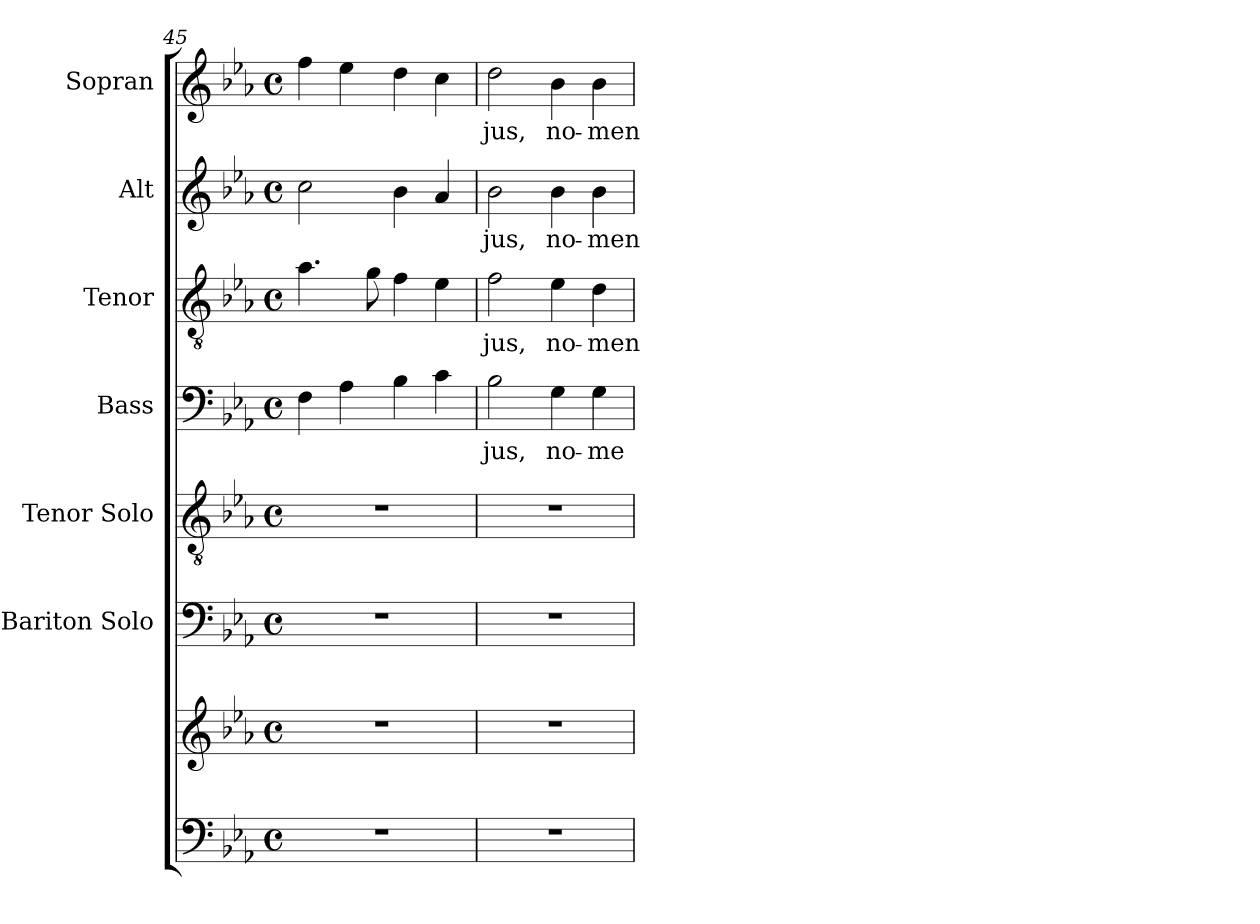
**kern	**kern	**kern	**kern	**kern	**text	**kern	**text	**kern	**text	**kern	**text
*part7	*part7	*part6	*part5	*part4	*part4	*part3	*part3	*part2	*part2	*part1	*part1
*staff8	*staff7	*staff6	*staff5	*staff4	*staff4	*staff3	*staff3	*staff2	*staff2	*staff1	*staff1
*	*	*I"Bariton Solo	*I"Tenor Solo	*I"Bass	*	*I"Tenor	*	*I"Alt	*	*I"Sopran	*
*	*	*	*	*I'B.	*	*I'T.	*	*I'A.	*	*I'S.	*
*clefF4	*clefG2	*clefF4	*clefGv2	*clefF4	*	*clefGv2	*	*clefG2	*	*clefG2	*
*k[b-e-a-]	*k[b-e-a-]	*k[b-e-a-]	*k[b-e-a-]	*k[b-e-a-]	*	*k[b-e-a-]	*	*k[b-e-a-]	*	*k[b-e-a-]	*
*E-:	*E-:	*E-:	*E-:	*E-:	*	*E-:	*	*E-:	*	*E-:	*
*M4/4	*M4/4	*M4/4	*M4/4	*M4/4	*	*M4/4	*	*M4/4	*	*M4/4	*
*met(c)	*met(c)	*met(c)	*met(c)	*met(c)	*	*met(c)	*	*met(c)	*	*met(c)	*
=45	=45	=45	=45	=45	=45	=45	=45	=45	=45	=45	=45
1r	1r	1r	1r	4F\	.	4.a-\	.	2cc\	.	4ff\	.
.	.	.	.	4A-\	.	.	.	.	.	4ee-\	.
.	.	.	.	.	.	8g\	.	.	.	.	.
.	.	.	.	4B-\	.	4f\	.	4b-\	.	4dd\	.
.	.	.	.	4c\	.	4e-\	.	4a-/	.	4cc\	.
!!LO:LB:g=z
=46	=46	=46	=46	=46	=46	=46	=46	=46	=46	=46	=46
!	!	!	!	!	!LO:LY:b	!	!LO:LY:b	!	!LO:LY:b	!	!LO:LY:b
1r	1r	1r	1r	2B-\	-jus,	2f\	-jus,	2b-\	-jus,	2dd\	-jus,
!	!	!	!	!	!LO:LY:b	!	!LO:LY:b	!	!LO:LY:b	!	!LO:LY:b
.	.	.	.	4G\	no-	4e-\	no-	4b-\	no-	4b-\	no-
!	!	!	!	!	!LO:LY:b	!	!LO:LY:b	!	!LO:LY:b	!	!LO:LY:b
.	.	.	.	4G\	-me	4d\	-men	4b-\	-men	4b-\	-men
=	=	=	=	=	=	=	=	=	=	=	=
*-	*-	*-	*-	*-	*-	*-	*-	*-	*-	*-	*-
